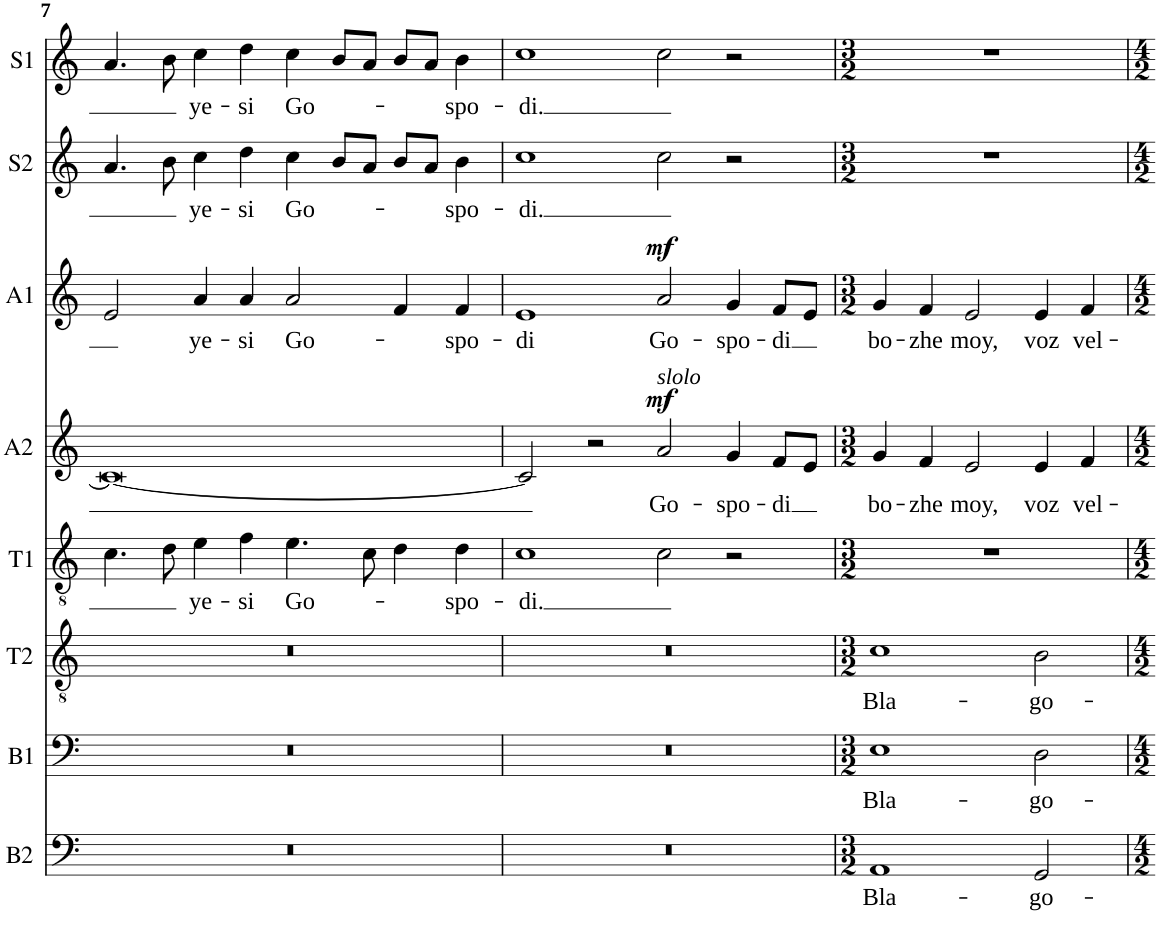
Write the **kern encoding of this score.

**kern	**text	**kern	**text	**kern	**text	**kern	**text	**kern	**text	**dynam	**kern	**text	**dynam	**kern	**text	**kern	**text
*part8	*part8	*part7	*part7	*part6	*part6	*part5	*part5	*part4	*part4	*part4	*part3	*part3	*part3	*part2	*part2	*part1	*part1
*staff8	*staff8	*staff7	*staff7	*staff6	*staff6	*staff5	*staff5	*staff4	*staff4	*staff4	*staff3	*staff3	*staff3	*staff2	*staff2	*staff1	*staff1
*I"Bass 2	*	*I"Bass 1	*	*I"Ténor 2	*	*I"Ténor 1	*	*I"Alto 2	*	*	*I"Alto 1	*	*	*I"Soprano 2	*	*I"Soprano 1	*
*I'B2	*	*I'B1	*	*I'T2	*	*I'T1	*	*I'A2	*	*	*I'A1	*	*	*I'S2	*	*I'S1	*
!!LO:PB:g=z
*clefF4	*	*clefF4	*	*clefGv2	*	*clefGv2	*	*clefG2	*	*	*clefG2	*	*	*clefG2	*	*clefG2	*
*k[]	*	*k[]	*	*k[]	*	*k[]	*	*k[]	*	*	*k[]	*	*	*k[]	*	*k[]	*
*M4/2	*	*M4/2	*	*M4/2	*	*M4/2	*	*M4/2	*	*	*M4/2	*	*	*M4/2	*	*M4/2	*
=7	=7	=7	=7	=7	=7	=7	=7	=7	=7	=7	=7	=7	=7	=7	=7	=7	=7
0r	.	0r	.	0r	.	4.c\	.	0c_	.	.	2e/	.	.	4.a/	.	4.a/	.
.	.	.	.	.	.	8d\	.	.	.	.	.	.	.	8b\	.	8b\	.
!	!	!	!	!	!	!	!LO:LY:b	!	!	!	!	!LO:LY:b	!	!	!LO:LY:b	!	!LO:LY:b
.	.	.	.	.	.	4e\	ye-	.	.	.	4a/	ye-	.	4cc\	ye-	4cc\	ye-
!	!	!	!	!	!	!	!LO:LY:b	!	!	!	!	!LO:LY:b	!	!	!LO:LY:b	!	!LO:LY:b
.	.	.	.	.	.	4f\	-si	.	.	.	4a/	-si	.	4dd\	-si	4dd\	-si
!	!	!	!	!	!	!	!LO:LY:b	!	!	!	!	!LO:LY:b	!	!	!LO:LY:b	!	!LO:LY:b
.	.	.	.	.	.	4.e\	Go-	.	.	.	2a/	Go-	.	4cc\	Go-	4cc\	Go-
.	.	.	.	.	.	.	.	.	.	.	.	.	.	8b/L	.	8b/L	.
.	.	.	.	.	.	8c\	.	.	.	.	.	.	.	8a/J	.	8a/J	.
.	.	.	.	.	.	4d\	.	.	.	.	4f/	.	.	8b/L	.	8b/L	.
.	.	.	.	.	.	.	.	.	.	.	.	.	.	8a/J	.	8a/J	.
!	!	!	!	!	!	!	!LO:LY:b	!	!	!	!	!LO:LY:b	!	!	!LO:LY:b	!	!LO:LY:b
.	.	.	.	.	.	4d\	-spo-	.	.	.	4f/	-spo-	.	4b\	-spo-	4b\	-spo-
=8	=8	=8	=8	=8	=8	=8	=8	=8	=8	=8	=8	=8	=8	=8	=8	=8	=8
!	!	!	!	!	!	!	!LO:LY:b	!	!	!	!	!LO:LY:b	!	!	!LO:LY:b	!	!LO:LY:b
0r	.	0r	.	0r	.	1c	-di.	2c/]	.	.	1e	-di	.	1cc	-di.	1cc	-di.
.	.	.	.	.	.	.	.	2r	.	.	.	.	.	.	.	.	.
!	!	!	!	!	!	!	!	!LO:TX:a:i:t=slolo	!	!	!	!	!	!	!	!	!
!	!	!	!	!	!	!	!	!	!LO:LY:b	!LO:DY:a	!	!LO:LY:b	!LO:DY:a	!	!	!	!
.	.	.	.	.	.	2c\	.	2a/	Go-	mf	2a/	Go-	mf	2cc\	.	2cc\	.
!	!	!	!	!	!	!	!	!	!LO:LY:b	!	!	!LO:LY:b	!	!	!	!	!
.	.	.	.	.	.	2r	.	4g/	-spo-	.	4g/	-spo-	.	2r	.	2r	.
!	!	!	!	!	!	!	!	!	!LO:LY:b	!	!	!LO:LY:b	!	!	!	!	!
.	.	.	.	.	.	.	.	8f/L	-di	.	8f/L	-di	.	.	.	.	.
.	.	.	.	.	.	.	.	8e/J	.	.	8e/J	.	.	.	.	.	.
=9	=9	=9	=9	=9	=9	=9	=9	=9	=9	=9	=9	=9	=9	=9	=9	=9	=9
*M3/2	*	*M3/2	*	*M3/2	*	*M3/2	*	*M3/2	*	*	*M3/2	*	*	*M3/2	*	*M3/2	*
!	!LO:LY:b	!	!LO:LY:b	!	!LO:LY:b	!	!	!	!LO:LY:b	!	!	!LO:LY:b	!	!	!	!	!
1AA	Bla-	1E	Bla-	1c	Bla-	1.r	.	4g/	bo-	.	4g/	bo-	.	1.r	.	1.r	.
!	!	!	!	!	!	!	!	!	!LO:LY:b	!	!	!LO:LY:b	!	!	!	!	!
.	.	.	.	.	.	.	.	4f/	-zhe	.	4f/	-zhe	.	.	.	.	.
!	!	!	!	!	!	!	!	!	!LO:LY:b	!	!	!LO:LY:b	!	!	!	!	!
.	.	.	.	.	.	.	.	2e/	moy,	.	2e/	moy,	.	.	.	.	.
!	!LO:LY:b	!	!LO:LY:b	!	!LO:LY:b	!	!	!	!LO:LY:b	!	!	!LO:LY:b	!	!	!	!	!
2GG/	-go-	2D\	-go-	2B\	-go-	.	.	4e/	voz	.	4e/	voz	.	.	.	.	.
!	!	!	!	!	!	!	!	!	!LO:LY:b	!	!	!LO:LY:b	!	!	!	!	!
.	.	.	.	.	.	.	.	4f/	vel-	.	4f/	vel-	.	.	.	.	.
=	=	=	=	=	=	=	=	=	=	=	=	=	=	=	=	=	=
*-	*-	*-	*-	*-	*-	*-	*-	*-	*-	*-	*-	*-	*-	*-	*-	*-	*-
